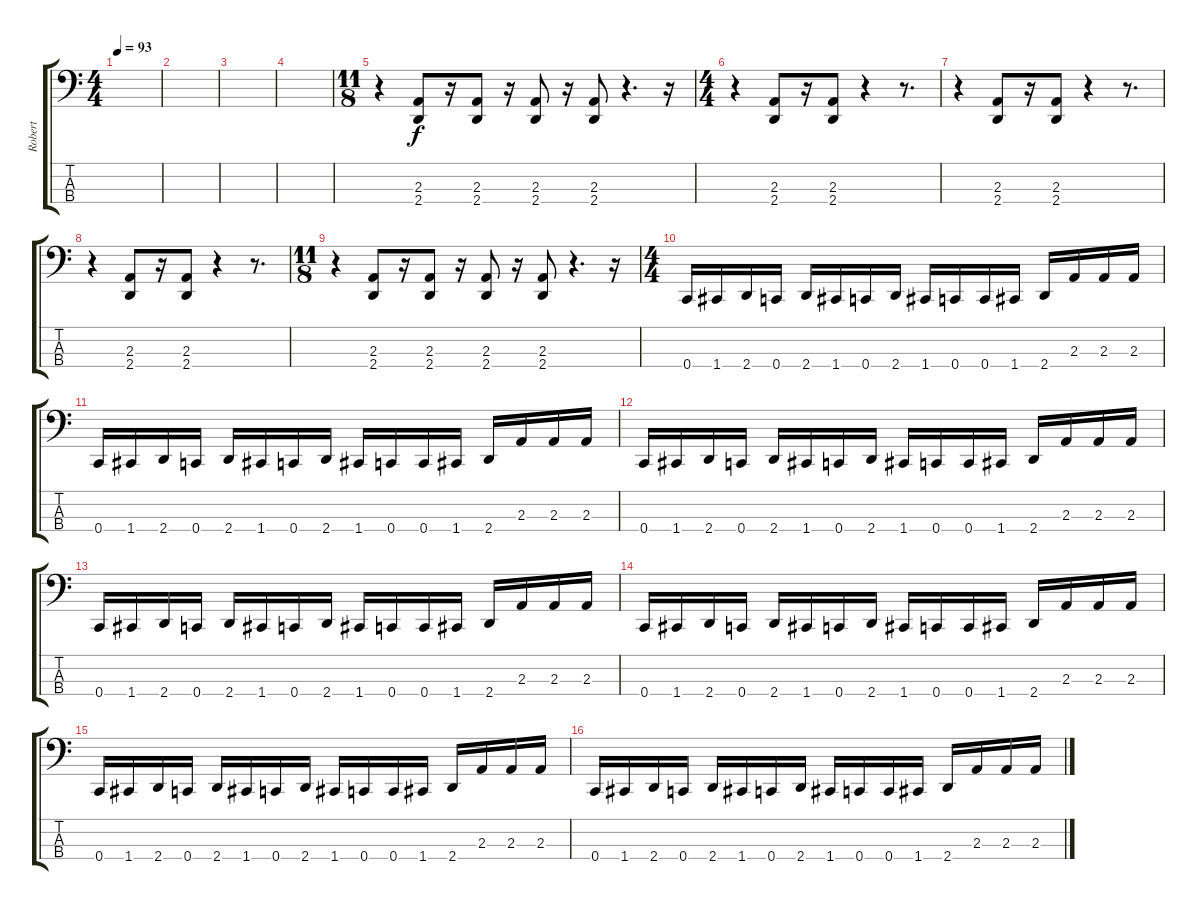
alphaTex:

\track ("Robert" "Robert") {instrument electricbassfinger}
\staff {score tabs}
\tuning (F2 C2 G1 C1) {hide}
\ts (4 4)
\tempo 93
\clef f4
\ks c
|
|
|
|
\ts (11 8)
r.4 (2.3 2.4).8 r.16 (2.3 2.4).8 r.16 (2.3 2.4).8 r.16 (2.3 2.4).8 r.4{d} r.16 |
\ts (4 4)
r.4 (2.3 2.4).8 r.16 (2.3 2.4).8 r.4 r.8{d} |
r.4 (2.3 2.4).8 r.16 (2.3 2.4).8 r.4 r.8{d} |
r.4 (2.3 2.4).8 r.16 (2.3 2.4).8 r.4 r.8{d} |
\ts (11 8)
r.4 (2.3 2.4).8 r.16 (2.3 2.4).8 r.16 (2.3 2.4).8 r.16 (2.3 2.4).8 r.4{d} r.16 |
\ts (4 4)
0.4.16 1.4.16 2.4.16 0.4.16 2.4.16 1.4.16 0.4.16 2.4.16 1.4.16 0.4.16 0.4.16 1.4.16 2.4.16 2.3.16 2.3.16 2.3.16 |
0.4.16 1.4.16 2.4.16 0.4.16 2.4.16 1.4.16 0.4.16 2.4.16 1.4.16 0.4.16 0.4.16 1.4.16 2.4.16 2.3.16 2.3.16 2.3.16 |
0.4.16 1.4.16 2.4.16 0.4.16 2.4.16 1.4.16 0.4.16 2.4.16 1.4.16 0.4.16 0.4.16 1.4.16 2.4.16 2.3.16 2.3.16 2.3.16 |
0.4.16 1.4.16 2.4.16 0.4.16 2.4.16 1.4.16 0.4.16 2.4.16 1.4.16 0.4.16 0.4.16 1.4.16 2.4.16 2.3.16 2.3.16 2.3.16 |
0.4.16 1.4.16 2.4.16 0.4.16 2.4.16 1.4.16 0.4.16 2.4.16 1.4.16 0.4.16 0.4.16 1.4.16 2.4.16 2.3.16 2.3.16 2.3.16 |
0.4.16 1.4.16 2.4.16 0.4.16 2.4.16 1.4.16 0.4.16 2.4.16 1.4.16 0.4.16 0.4.16 1.4.16 2.4.16 2.3.16 2.3.16 2.3.16 |
0.4.16 1.4.16 2.4.16 0.4.16 2.4.16 1.4.16 0.4.16 2.4.16 1.4.16 0.4.16 0.4.16 1.4.16 2.4.16 2.3.16 2.3.16 2.3.16
